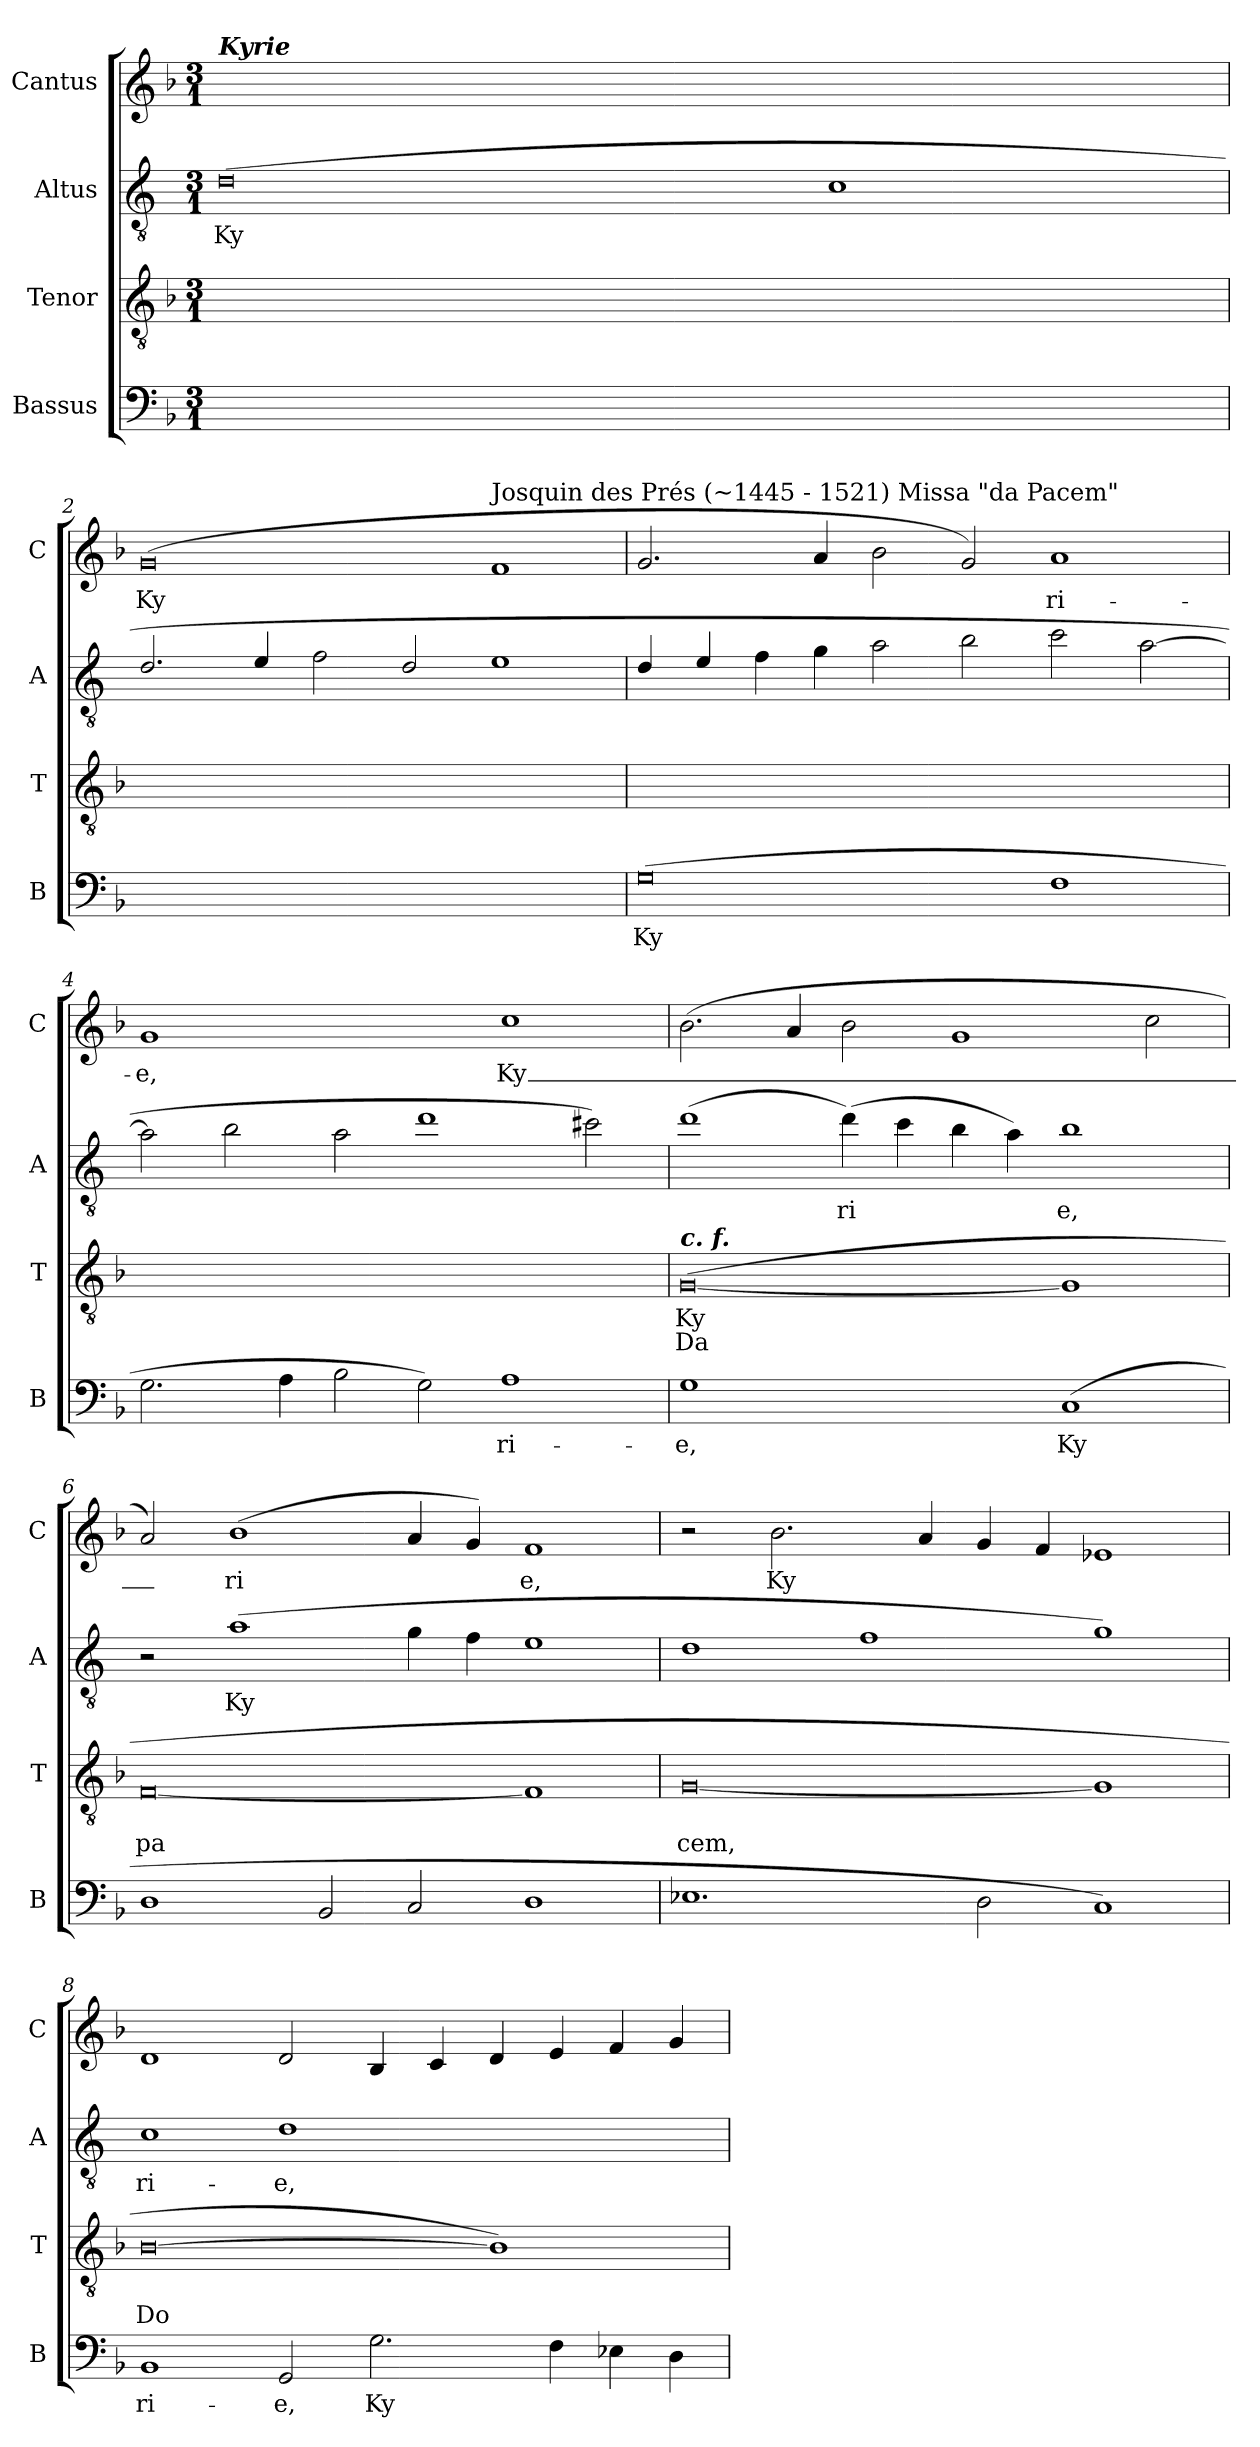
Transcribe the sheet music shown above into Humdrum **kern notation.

**kern	**text	**kern	**text	**text	**kern	**text	**kern	**text
*part4	*part4	*part3	*part3	*part3	*part2	*part2	*part1	*part1
*staff4	*staff4	*staff3	*staff3	*staff3	*staff2	*staff2	*staff1	*staff1
*I"Bassus	*	*I"Tenor	*	*	*I"Altus	*	*I"Cantus	*
*I'B	*	*I'T	*	*	*I'A	*	*I'C	*
*clefF4	*	*clefGv2	*	*	*clefGv2	*	*clefG2	*
*	*	*	*	*	*ITrd4c7	*	*	*
*k[b-]	*	*k[b-]	*	*	*k[b-]	*	*k[b-]	*
*M3/1	*	*M3/1	*	*	*M3/1	*	*M3/1	*
=1	=1	=1	=1	=1	=1	=1	=1	=1
!	!	!	!	!	!	!	!LO:TX:a:Bi:t=Kyrie	!
!	!	!	!	!	!	!LO:LY:b	!	!
0.ryy	.	0.ryy	.	.	(0G	Ky	0.ryy	.
.	.	.	.	.	1F	.	.	.
=2	=2	=2	=2	=2	=2	=2	=2	=2
!	!	!	!	!	!	!	!	!LO:LY:b
0.ryy	.	0.ryy	.	.	2.G/	.	(0g	Ky
.	.	.	.	.	4A/	.	.	.
.	.	.	.	.	2B-\	.	.	.
.	.	.	.	.	2G/	.	.	.
!	!	!	!	!	!	!	!LO:TX:a:t=Josquin des Prés (~1445 - 1521)        Missa "da Pacem"	!
.	.	.	.	.	1A	.	1f	.
=3	=3	=3	=3	=3	=3	=3	=3	=3
!	!LO:LY:b	!	!	!	!	!	!	!
(0G	Ky	0.ryy	.	.	4G/	.	2.g/	.
.	.	.	.	.	4A/	.	.	.
.	.	.	.	.	4B-\	.	.	.
.	.	.	.	.	4c\	.	4a/	.
.	.	.	.	.	2d\	.	2b-\	.
.	.	.	.	.	2e\	.	2g/)	.
!	!	!	!	!	!	!	!	!LO:LY:b
1F	.	.	.	.	2f\	.	1a	ri-
.	.	.	.	.	[2d\	.	.	.
=4	=4	=4	=4	=4	=4	=4	=4	=4
!	!	!	!	!	!	!	!	!LO:LY:b
2.G\	.	0.ryy	.	.	2d\]	.	1g	e,
.	.	.	.	.	2e\	.	.	.
4A\	.	.	.	.	.	.	.	.
2B-\	.	.	.	.	2d\	.	2ryy	.
2G\)	.	.	.	.	1g	.	2ryy	.
!	!LO:LY:b	!	!	!	!	!	!	!LO:LY:b
1A	ri-	.	.	.	.	.	1cc	Ky_-
.	.	.	.	.	2f#X\)	.	.	.
!!LO:LB:g=z
=5	=5	=5	=5	=5	=5	=5	=5	=5
!	!	!LO:TX:a:Bi:t=c. f.	!	!	!	!	!	!
!	!LO:LY:b	!	!LO:LY:b	!LO:LY:b	!	!	!	!
1G	e,	([0G	Ky	Da	(1g	.	(2.b-\	.
.	.	.	.	.	.	.	4a/	.
!	!	!	!	!	!	!LO:LY:b	!	!
2ryy	.	.	.	.	(4g\)	ri	2b-\	.
.	.	.	.	.	4f\	.	.	.
2ryy	.	.	.	.	4e\	.	1g	.
.	.	.	.	.	4d\)	.	.	.
!	!LO:LY:b	!	!	!	!	!LO:LY:b	!	!
(1C	Ky	1G]	.	.	1e	e,	.	.
.	.	.	.	.	.	.	2cc\	.
=6	=6	=6	=6	=6	=6	=6	=6	=6
!	!	!	!	!LO:LY:b	!	!	!	!
1D	.	[0F	.	pa	2r	.	2a/)	.
!	!	!	!	!	!	!LO:LY:b	!	!LO:LY:b
.	.	.	.	.	(1d	Ky	(1b-	ri
2BB-/	.	.	.	.	.	.	.	.
2C/	.	.	.	.	4c\	.	4a/	.
.	.	.	.	.	4B-\	.	4g/)	.
!	!	!	!	!	!	!	!	!LO:LY:b
1D	.	1F]	.	.	1A	.	1f	e,
=7	=7	=7	=7	=7	=7	=7	=7	=7
!	!	!	!	!LO:LY:b	!	!	!	!
1.E-X	.	[0G	.	cem,	1G	.	2r	.
!	!	!	!	!	!	!	!	!LO:LY:b
.	.	.	.	.	.	.	2.b-\	Ky
.	.	.	.	.	1B-	.	.	.
.	.	.	.	.	.	.	4a/	.
2D\	.	.	.	.	.	.	4g/	.
.	.	.	.	.	.	.	4f/	.
1C)	.	1G]	.	.	1c)	.	1e-X	.
=8	=8	=8	=8	=8	=8	=8	=8	=8
!	!LO:LY:b	!	!	!LO:LY:b	!	!LO:LY:b	!	!
1BB-	ri-	[0B-	.	Do	1F	ri-	1d	.
!	!LO:LY:b	!	!	!	!	!LO:LY:b	!	!
2GG/	e,	.	.	.	1G	e,	2d/	.
!	!LO:LY:b	!	!	!	!	!	!	!
2.G\	Ky	.	.	.	.	.	4B-/	.
.	.	.	.	.	.	.	4c/	.
.	.	1B-])	.	.	2ryy	.	4d/	.
4F\	.	.	.	.	.	.	4e/	.
4E-X\	.	.	.	.	2ryy	.	4f/	.
4D\	.	.	.	.	.	.	4g/	.
=	=	=	=	=	=	=	=	=
*-	*-	*-	*-	*-	*-	*-	*-	*-
